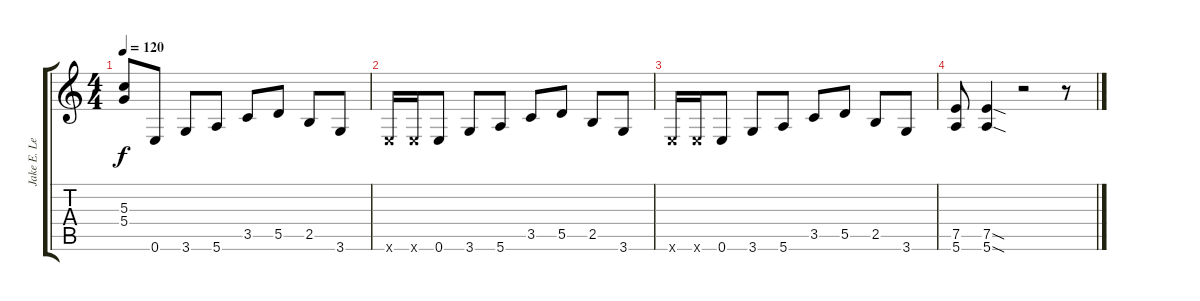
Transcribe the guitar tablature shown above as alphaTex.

\track ("Jake E. Lee Lead" "Jake E. Le") {instrument overdrivenguitar}
\staff {score tabs}
\tuning (E4 B3 G3 D3 A2 E2) {hide}
\ts (4 4)
\tempo 120
\clef g2
\ks c
(5.3 5.4).8{dy f} 0.6.8 3.6.8 5.6.8 3.5.8 5.5.8 2.5.8 3.6.8 |
0.6{x}.16 0.6{x}.16 0.6.8 3.6.8 5.6.8 3.5.8 5.5.8 2.5.8 3.6.8 |
0.6{x}.16 0.6{x}.16 0.6.8 3.6.8 5.6.8 3.5.8 5.5.8 2.5.8 3.6.8 |
(7.5 5.6).8 (7.5{sod} 5.6{sod}).4 r.2 r.8
